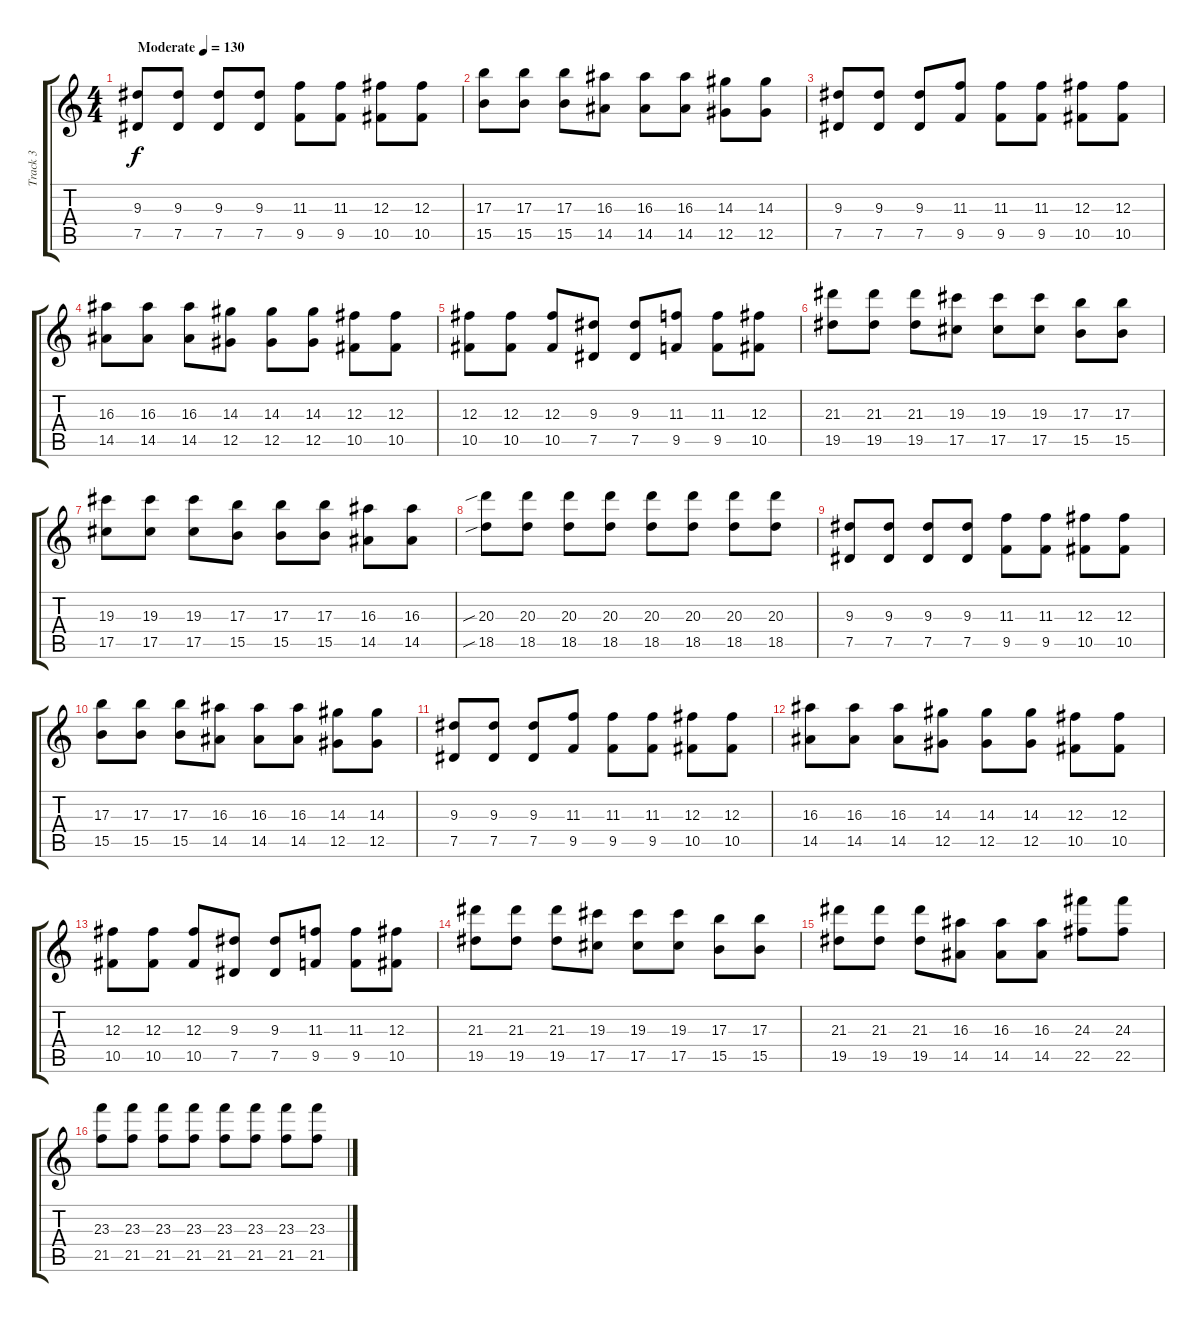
\track ("Track 3" "Track 3") {instrument distortionguitar}
\staff {score tabs}
\tuning (Eb4 Bb3 Gb3 Db3 Ab2 Eb2) {hide}
\ts (4 4)
\tempo (130 "Moderate")
\clef g2
\ks c
(9.3 7.5).8{dy f instrument distortionguitar} (9.3 7.5).8 (9.3 7.5).8 (9.3 7.5).8 (11.3 9.5).8 (11.3 9.5).8 (12.3 10.5).8 (12.3 10.5).8 |
(17.3 15.5).8 (17.3 15.5).8 (17.3 15.5).8 (16.3 14.5).8 (16.3 14.5).8 (16.3 14.5).8 (14.3 12.5).8 (14.3 12.5).8 |
(9.3 7.5).8 (9.3 7.5).8 (9.3 7.5).8 (11.3 9.5).8 (11.3 9.5).8 (11.3 9.5).8 (12.3 10.5).8 (12.3 10.5).8 |
(16.3 14.5).8 (16.3 14.5).8 (16.3 14.5).8 (14.3 12.5).8 (14.3 12.5).8 (14.3 12.5).8 (12.3 10.5).8 (12.3 10.5).8 |
(12.3 10.5).8 (12.3 10.5).8 (12.3 10.5).8 (9.3 7.5).8 (9.3 7.5).8 (11.3 9.5).8 (11.3 9.5).8 (12.3 10.5).8 |
(21.3 19.5).8 (21.3 19.5).8 (21.3 19.5).8 (19.3 17.5).8 (19.3 17.5).8 (19.3 17.5).8 (17.3 15.5).8 (17.3 15.5).8 |
(19.3 17.5).8 (19.3 17.5).8 (19.3 17.5).8 (17.3 15.5).8 (17.3 15.5).8 (17.3 15.5).8 (16.3 14.5).8 (16.3 14.5).8 |
(20.3{sib} 18.5{sib}).8 (20.3 18.5).8 (20.3 18.5).8 (20.3 18.5).8 (20.3 18.5).8 (20.3 18.5).8 (20.3 18.5).8 (20.3 18.5).8 |
(9.3 7.5).8 (9.3 7.5).8 (9.3 7.5).8 (9.3 7.5).8 (11.3 9.5).8 (11.3 9.5).8 (12.3 10.5).8 (12.3 10.5).8 |
(17.3 15.5).8 (17.3 15.5).8 (17.3 15.5).8 (16.3 14.5).8 (16.3 14.5).8 (16.3 14.5).8 (14.3 12.5).8 (14.3 12.5).8 |
(9.3 7.5).8 (9.3 7.5).8 (9.3 7.5).8 (11.3 9.5).8 (11.3 9.5).8 (11.3 9.5).8 (12.3 10.5).8 (12.3 10.5).8 |
(16.3 14.5).8 (16.3 14.5).8 (16.3 14.5).8 (14.3 12.5).8 (14.3 12.5).8 (14.3 12.5).8 (12.3 10.5).8 (12.3 10.5).8 |
(12.3 10.5).8 (12.3 10.5).8 (12.3 10.5).8 (9.3 7.5).8 (9.3 7.5).8 (11.3 9.5).8 (11.3 9.5).8 (12.3 10.5).8 |
(21.3 19.5).8 (21.3 19.5).8 (21.3 19.5).8 (19.3 17.5).8 (19.3 17.5).8 (19.3 17.5).8 (17.3 15.5).8 (17.3 15.5).8 |
(21.3 19.5).8 (21.3 19.5).8 (21.3 19.5).8 (16.3 14.5).8 (16.3 14.5).8 (16.3 14.5).8 (24.3 22.5).8 (24.3 22.5).8 |
(23.3 21.5).8 (23.3 21.5).8 (23.3 21.5).8 (23.3 21.5).8 (23.3 21.5).8 (23.3 21.5).8 (23.3 21.5).8 (23.3 21.5).8
